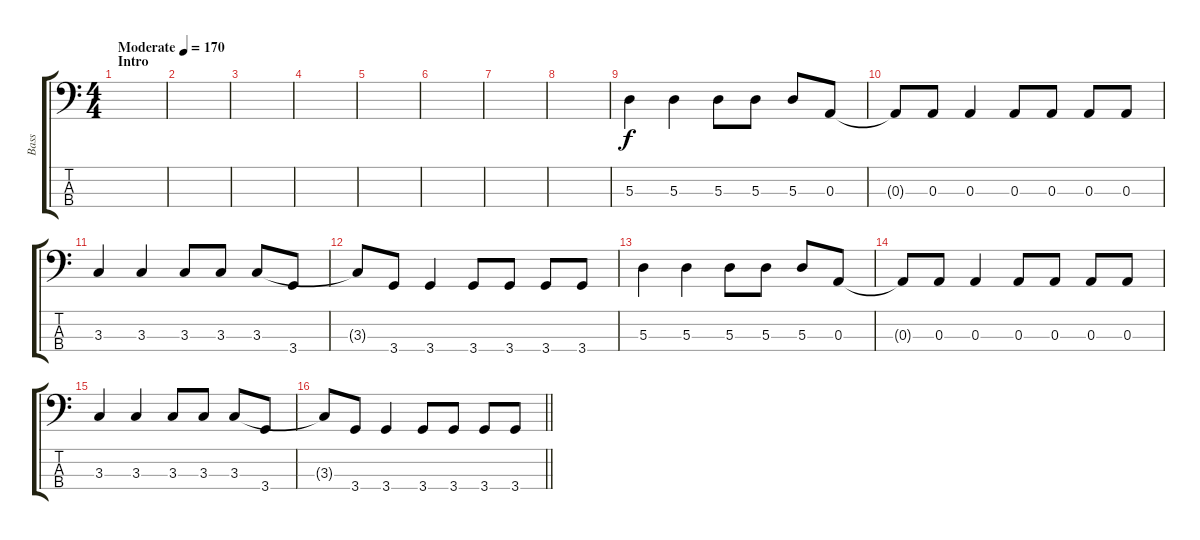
\track ("Bass" "Bass") {instrument electricbassfinger}
\staff {score tabs}
\tuning (G2 D2 A1 E1) {hide}
\ts (4 4)
\section ("" "Intro")
\tempo (170 "Moderate")
\clef f4
\ks c
|
|
|
|
|
|
|
|
5.3.4 5.3.4 5.3.8 5.3.8 5.3.8 0.3.8 |
0.3{t}.8 0.3.8 0.3.4 0.3.8 0.3.8 0.3.8 0.3.8 |
3.3.4 3.3.4 3.3.8 3.3.8 3.3.8 3.4.8 |
3.3{t}.8 3.4.8 3.4.4 3.4.8 3.4.8 3.4.8 3.4.8 |
5.3.4 5.3.4 5.3.8 5.3.8 5.3.8 0.3.8 |
0.3{t}.8 0.3.8 0.3.4 0.3.8 0.3.8 0.3.8 0.3.8 |
3.3.4 3.3.4 3.3.8 3.3.8 3.3.8 3.4.8 |
\barLineRight lightlight
3.3{t}.8 3.4.8 3.4.4 3.4.8 3.4.8 3.4.8 3.4.8
